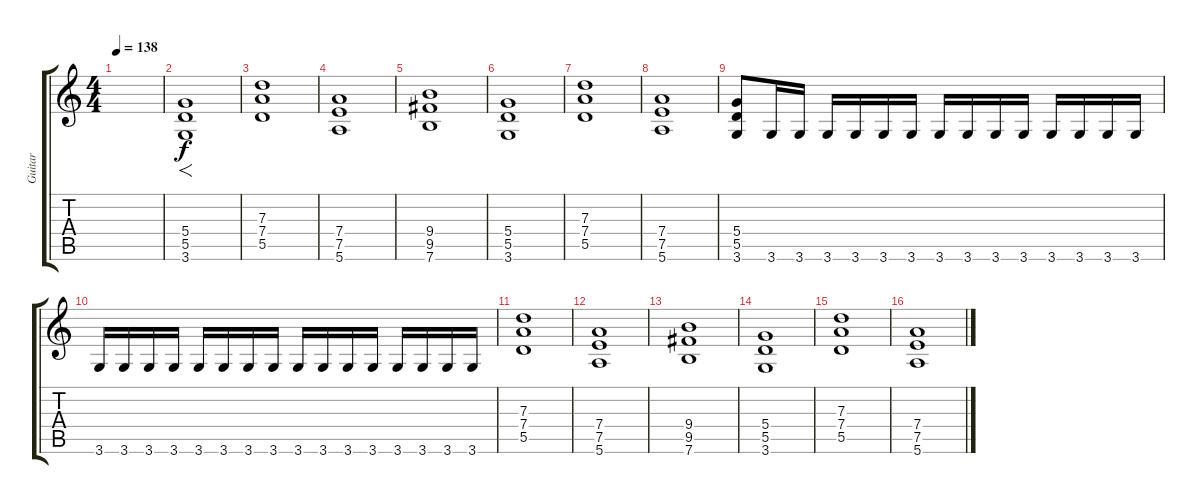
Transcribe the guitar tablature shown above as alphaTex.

\track ("Guitar" "Guitar") {instrument distortionguitar}
\staff {score tabs}
\tuning (E4 B3 G3 D3 A2 E2) {hide}
\ts (4 4)
\tempo 138
\clef g2
\ks c
|
(5.4 5.5 3.6).1{f} |
(7.3 7.4 5.5).1 |
(7.4 7.5 5.6).1 |
(9.4 9.5 7.6).1 |
(5.4 5.5 3.6).1 |
(7.3 7.4 5.5).1 |
(7.4 7.5 5.6).1 |
(5.4 5.5 3.6).8 3.6.16 3.6.16 3.6.16 3.6.16 3.6.16 3.6.16 3.6.16 3.6.16 3.6.16 3.6.16 3.6.16 3.6.16 3.6.16 3.6.16 |
3.6.16 3.6.16 3.6.16 3.6.16 3.6.16 3.6.16 3.6.16 3.6.16 3.6.16 3.6.16 3.6.16 3.6.16 3.6.16 3.6.16 3.6.16 3.6.16 |
(7.3 7.4 5.5).1 |
(7.4 7.5 5.6).1 |
(9.4 9.5 7.6).1 |
(5.4 5.5 3.6).1 |
(7.3 7.4 5.5).1 |
(7.4 7.5 5.6).1
